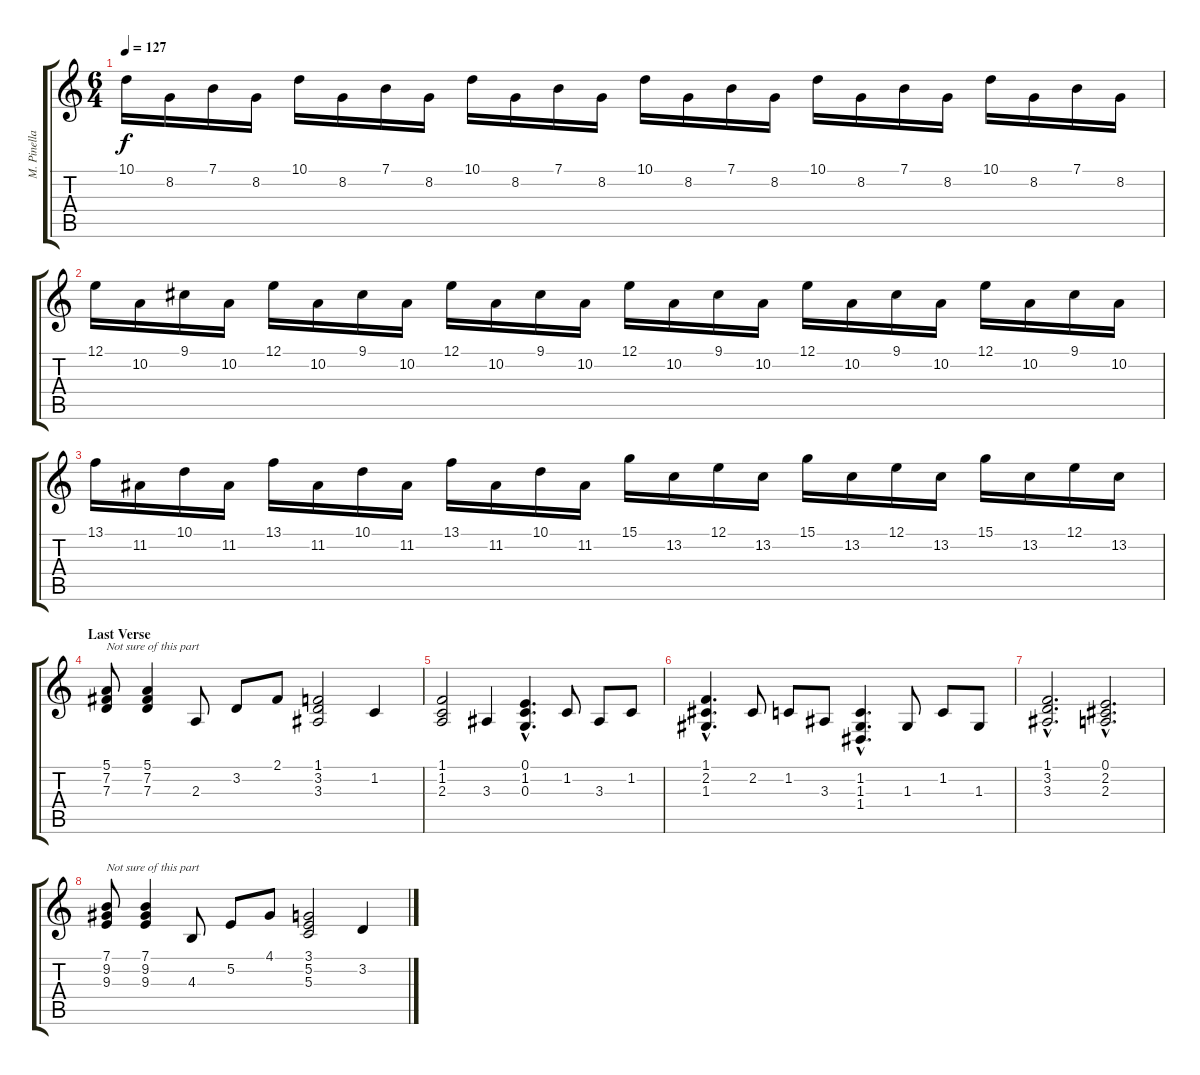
\track ("M. Pinella [Piano]" "M. Pinella") {instrument brightacousticpiano}
\staff {score tabs}
\tuning (E4 B3 G3 D3 A2 E2) {hide}
\ts (6 4)
\tempo 127
\clef g2
\ks c
10.1.16{dy f} 8.2.16 7.1.16 8.2.16 10.1.16 8.2.16 7.1.16 8.2.16 10.1.16 8.2.16 7.1.16 8.2.16 10.1.16 8.2.16 7.1.16 8.2.16 10.1.16 8.2.16 7.1.16 8.2.16 10.1.16 8.2.16 7.1.16 8.2.16 |
12.1.16 10.2.16 9.1.16 10.2.16 12.1.16 10.2.16 9.1.16 10.2.16 12.1.16 10.2.16 9.1.16 10.2.16 12.1.16 10.2.16 9.1.16 10.2.16 12.1.16 10.2.16 9.1.16 10.2.16 12.1.16 10.2.16 9.1.16 10.2.16 |
13.1.16 11.2.16 10.1.16 11.2.16 13.1.16 11.2.16 10.1.16 11.2.16 13.1.16 11.2.16 10.1.16 11.2.16 15.1.16 13.2.16 12.1.16 13.2.16 15.1.16 13.2.16 12.1.16 13.2.16 15.1.16 13.2.16 12.1.16 13.2.16 |
\section ("" "Last Verse")
(5.1 7.2 7.3).8{txt "Not sure of this part" volume 11} (5.1 7.2 7.3).4 2.3.8 3.2.8 2.1.8 (1.1 3.2 3.3).2 1.2.4 |
(1.1 1.2 2.3).2{volume 11} 3.3.4 (0.1{hac} 1.2{hac} 0.3{hac}).4{d} 1.2.8 3.3.8 1.2.8 |
(1.1{hac} 2.2{hac} 1.3{hac}).4{d volume 11} 2.2.8 1.2.8 3.3.8 (1.2{hac} 1.3{hac} 1.4{hac}).4{d} 1.3.8 1.2.8 1.3.8 |
(1.1{hac} 3.2{hac} 3.3{hac}).2{d volume 11} (0.1{hac} 2.2{hac} 2.3{hac}).2{d} |
(7.1 9.2 9.3).8{txt "Not sure of this part" volume 11} (7.1 9.2 9.3).4 4.3.8 5.2.8 4.1.8 (3.1 5.2 5.3).2 3.2.4
